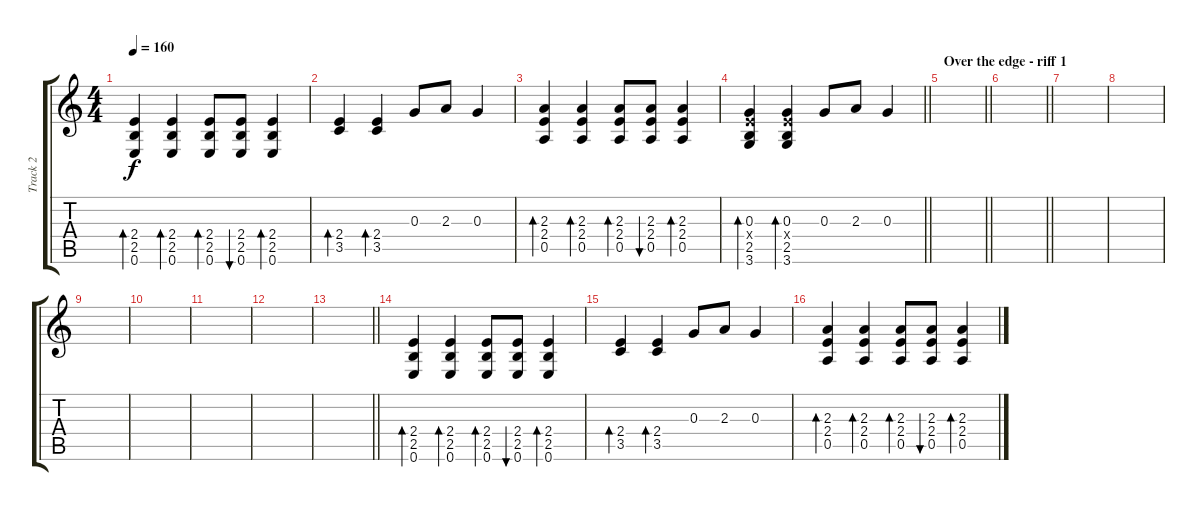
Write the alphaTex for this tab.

\track ("Track 2" "Track 2") {instrument overdrivenguitar}
\staff {score tabs}
\tuning (E4 B3 G3 D3 A2 E2) {hide}
\ts (4 4)
\tempo 160
\clef g2
\ks c
(2.4 2.5 0.6).4{bd 60 dy f} (2.4 2.5 0.6).4{bd 60} (2.4 2.5 0.6).8{bd 60} (2.4 2.5 0.6).8{bu 60} (2.4 2.5 0.6).4{bd 60} |
(2.4 3.5).4{bd 60} (2.4 3.5).4{bd 60} 0.3.8 2.3.8 0.3.4 |
(2.3 2.4 0.5).4{bd 60} (2.3 2.4 0.5).4{bd 60} (2.3 2.4 0.5).8{bd 60} (2.3 2.4 0.5).8{bu 60} (2.3 2.4 0.5).4{bd 60} |
\barLineRight lightlight
(0.3 2.4{x} 2.5 3.6).4{bd 60} (0.3 2.4{x} 2.5 3.6).4{bd 60} 0.3.8 2.3.8 0.3.4 |
\section ("" "Over the edge - riff 1")
\barLineRight lightlight
|
\barLineRight lightlight
|
|
|
|
|
|
|
\barLineRight lightlight
|
(2.4 2.5 0.6).4{bd 60} (2.4 2.5 0.6).4{bd 60} (2.4 2.5 0.6).8{bd 60} (2.4 2.5 0.6).8{bu 60} (2.4 2.5 0.6).4{bd 60} |
(2.4 3.5).4{bd 60} (2.4 3.5).4{bd 60} 0.3.8 2.3.8 0.3.4 |
(2.3 2.4 0.5).4{bd 60} (2.3 2.4 0.5).4{bd 60} (2.3 2.4 0.5).8{bd 60} (2.3 2.4 0.5).8{bu 60} (2.3 2.4 0.5).4{bd 60}
